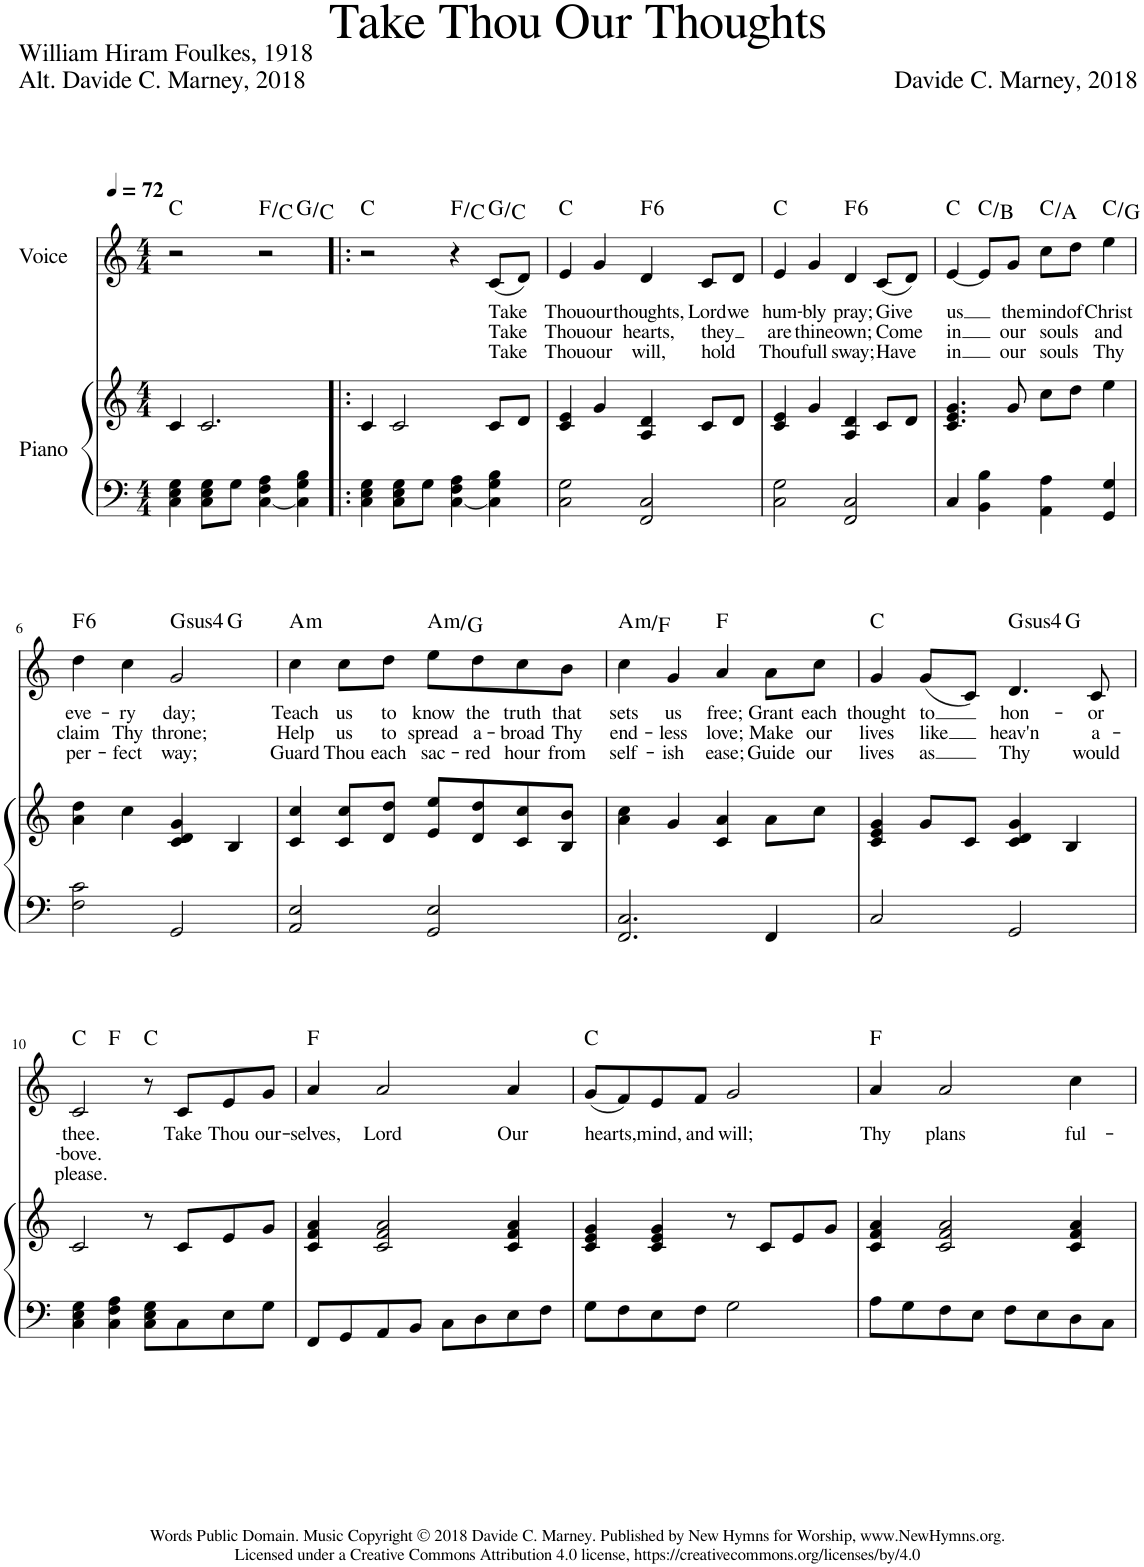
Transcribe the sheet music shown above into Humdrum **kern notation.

**kern	**kern	**kern	**text	**text	**text	**harte
*part2	*part2	*part1	*part1	*part1	*part1	*part1
*staff3	*staff2	*staff1	*staff1	*staff1	*staff1	*
*I"Piano	*	*I"Voice	*	*	*	*
*I'Pno	*	*	*	*	*	*
*clefF4	*clefG2	*clefG2	*	*	*	*
*k[]	*k[]	*k[]	*	*	*	*
*M4/4	*M4/4	*M4/4	*	*	*	*
*MM72	*MM72	*MM72	*	*	*	*
=1	=1	=1	=1	=1	=1	=1
*	*	*^	*	*	*	*
4C\ 4E\ 4G\	4c/	2r	2.ryy	.	.	.	C:maj
8C\ 8E\ 8G\L	2.c/	.	.	.	.	.	.
8G\J	.	.	.	.	.	.	.
[4C\ 4F\ 4A\	.	2r	.	.	.	.	F:maj/5
4C\] 4G\ 4B\	.	.	4ryy	.	.	.	G:maj/4
*	*	*v	*v	*	*	*	*
=2!|:	=2!|:	=2!|:	=2!|:	=2!|:	=2!|:	=2!|:
4C\ 4E\ 4G\	4c/	2r	.	.	.	C:maj
8C\ 8E\ 8G\L	2c/	.	.	.	.	.
8G\J	.	.	.	.	.	.
[4C\ 4F\ 4A\	.	4r	.	.	.	F:maj/5
!	!	!	!LO:LY:b	!LO:LY:b	!LO:LY:b	!
4C\] 4G\ 4B\	8c/L	(8c/L	Take	Take	Take	G:maj/4
.	8d/J	8d/J)	.	.	.	.
=3	=3	=3	=3	=3	=3	=3
!	!	!	!LO:LY:b	!LO:LY:b	!LO:LY:b	!
2C\ 2G\	4c/ 4e/	4e/	Thou	Thou	Thou	C:maj
!	!	!	!LO:LY:b	!LO:LY:b	!LO:LY:b	!
.	4g/	4g/	our	our	our	.
!	!	!	!LO:LY:b	!LO:LY:b	!LO:LY:b	!LO:H:kt=6
2FF/ 2C/	4A/ 4d/	4d/	thoughts,	hearts,	will,	F:maj6
!	!	!	!LO:LY:b	!LO:LY:b	!LO:LY:b	!
.	8c/L	8c/L	Lord	they	hold	.
!	!	!	!LO:LY:b	!	!	!
.	8d/J	8d/J	we	.	.	.
=4	=4	=4	=4	=4	=4	=4
!	!	!	!LO:LY:b	!LO:LY:b	!LO:LY:b	!
2C\ 2G\	4c/ 4e/	4e/	hum-	are	Thou	C:maj
!	!	!	!LO:LY:b	!LO:LY:b	!LO:LY:b	!
.	4g/	4g/	-bly	thine	full	.
!	!	!	!LO:LY:b	!LO:LY:b	!LO:LY:b	!LO:H:kt=6
2FF/ 2C/	4A/ 4d/	4d/	pray;	own;	sway;	F:maj6
!	!	!	!LO:LY:b	!LO:LY:b	!LO:LY:b	!
.	8c/L	(8c/L	Give	Come	Have	.
.	8d/J	8d/J)	.	.	.	.
=5	=5	=5	=5	=5	=5	=5
!	!	!	!LO:LY:b	!LO:LY:b	!LO:LY:b	!
4C/	4.c/ 4.e/ 4.g/	[4e/	us	in	in	C:maj
4BB\ 4B\	.	8e/L]	.	.	.	C:maj/7
!	!	!	!LO:LY:b	!LO:LY:b	!LO:LY:b	!
.	8g/	8g/J	the	our	our	.
!	!	!	!LO:LY:b	!LO:LY:b	!LO:LY:b	!
4AA\ 4A\	8cc\L	8cc\L	mind	souls	souls	C:maj/6
!	!	!	!LO:LY:b	!	!	!
.	8dd\J	8dd\J	of	.	.	.
!	!	!	!LO:LY:b	!LO:LY:b	!LO:LY:b	!
4GG/ 4G/	4ee\	4ee\	Christ	and	Thy	C:maj/5
!!LO:LB:g=z
=6	=6	=6	=6	=6	=6	=6
!	!	!	!LO:LY:b	!LO:LY:b	!LO:LY:b	!LO:H:kt=6
*	*	*^	*	*	*	*
2F\ 2c\	4a\ 4dd\	4dd\	2.ryy	eve-	claim	per-	F:maj6
!	!	!	!	!LO:LY:b	!LO:LY:b	!LO:LY:b	!
.	4cc\	4cc\	.	-ry	Thy	-fect	.
!	!	!	!	!LO:LY:b	!LO:LY:b	!LO:LY:b	!LO:H:kt=4
2GG/	4c/ 4d/ 4g/	2g/	.	day;	throne;	way;	G:sus4
.	4B/	.	4ryy	.	.	.	G:maj
=7	=7	=7	=7	=7	=7	=7	=7
!	!	!	!	!LO:LY:b	!LO:LY:b	!LO:LY:b	!LO:H:kt=m
*	*	*v	*v	*	*	*	*
2AA/ 2E/	4c/ 4cc/	4cc\	Teach	Help	Guard	A:min
!	!	!	!LO:LY:b	!LO:LY:b	!LO:LY:b	!
.	8c/ 8cc/L	8cc\L	us	us	Thou	.
!	!	!	!LO:LY:b	!LO:LY:b	!LO:LY:b	!
.	8d/ 8dd/J	8dd\J	to	to	each	.
!	!	!	!LO:LY:b	!LO:LY:b	!LO:LY:b	!LO:H:kt=m
2GG/ 2E/	8e/ 8ee/L	8ee\L	know	spread	sac-	A:min/b7
!	!	!	!LO:LY:b	!LO:LY:b	!LO:LY:b	!
.	8d/ 8dd/	8dd\	the	a-	-red	.
!	!	!	!LO:LY:b	!LO:LY:b	!LO:LY:b	!
.	8c/ 8cc/	8cc\	truth	-broad	hour	.
!	!	!	!LO:LY:b	!LO:LY:b	!LO:LY:b	!
.	8B/ 8b/J	8b\J	that	Thy	from	.
=8	=8	=8	=8	=8	=8	=8
!	!	!	!LO:LY:b	!LO:LY:b	!LO:LY:b	!LO:H:kt=m
2.FF/ 2.C/	4a\ 4cc\	4cc\	sets	end-	self-	A:min/b6
!	!	!	!LO:LY:b	!LO:LY:b	!LO:LY:b	!
.	4g/	4g/	us	-less	-ish	.
!	!	!	!LO:LY:b	!LO:LY:b	!LO:LY:b	!
.	4c/ 4a/	4a/	free;	love;	ease;	F:maj
!	!	!	!LO:LY:b	!LO:LY:b	!LO:LY:b	!
4FF/	8a\L	8a\L	Grant	Make	Guide	.
!	!	!	!LO:LY:b	!LO:LY:b	!LO:LY:b	!
.	8cc\J	8cc\J	each	our	our	.
=9	=9	=9	=9	=9	=9	=9
!	!	!	!LO:LY:b	!LO:LY:b	!LO:LY:b	!
*	*	*^	*	*	*	*
2C/	4c/ 4e/ 4g/	4g/	2.ryy	thought	lives	lives	C:maj
!	!	!	!	!LO:LY:b	!LO:LY:b	!LO:LY:b	!
.	8g/L	(8g/L	.	to	like	as	.
.	8c/J	8c/J)	.	.	.	.	.
!	!	!	!	!LO:LY:b	!LO:LY:b	!LO:LY:b	!LO:H:kt=4
2GG/	4c/ 4d/ 4g/	4.d/	.	hon-	heav'n	Thy	G:sus4
.	4B/	.	4ryy	.	.	.	G:maj
!	!	!	!	!LO:LY:b	!LO:LY:b	!LO:LY:b	!
.	.	8c/	.	-or	a-	would	.
!!LO:LB:g=z	!!
=10	=10	=10	=10	=10	=10	=10	=10
!	!	!	!	!LO:LY:b	!LO:LY:b	!LO:LY:b	!
4C\ 4E\ 4G\	2c/	2c/	4ryy	thee.	-bove.	please.	C:maj
4C\ 4F\ 4A\	.	.	2.ryy	.	.	.	F:maj
8C\ 8E\ 8G\L	8r	8r	.	.	.	.	C:maj
!	!	!	!	!LO:LY:b	!	!	!
8C\	8c/L	8c/L	.	Take	.	.	.
!	!	!	!	!LO:LY:b	!	!	!
8E\	8e/	8e/	.	Thou	.	.	.
!	!	!	!	!LO:LY:b	!	!	!
8G\J	8g/J	8g/J	.	our-	.	.	.
=11	=11	=11	=11	=11	=11	=11	=11
!	!	!	!	!LO:LY:b	!	!	!
*	*	*v	*v	*	*	*	*
8FF/L	4c/ 4f/ 4a/	4a/	-selves,	.	.	F:maj
8GG/	.	.	.	.	.	.
!	!	!	!LO:LY:b	!	!	!
8AA/	2c/ 2f/ 2a/	2a/	Lord	.	.	.
8BB/J	.	.	.	.	.	.
8C\L	.	.	.	.	.	.
8D\	.	.	.	.	.	.
!	!	!	!LO:LY:b	!	!	!
8E\	4c/ 4f/ 4a/	4a/	Our	.	.	.
8F\J	.	.	.	.	.	.
=12	=12	=12	=12	=12	=12	=12
!	!	!	!LO:LY:b	!	!	!
8G\L	4c/ 4e/ 4g/	(8g/L	hearts,	.	.	C:maj
8F\	.	8f/)	.	.	.	.
!	!	!	!LO:LY:b	!	!	!
8E\	4c/ 4e/ 4g/	8e/	mind,	.	.	.
!	!	!	!LO:LY:b	!	!	!
8F\J	.	8f/J	and	.	.	.
!	!	!	!LO:LY:b	!	!	!
2G\	8r	2g/	will;	.	.	.
.	8c/L	.	.	.	.	.
.	8e/	.	.	.	.	.
.	8g/J	.	.	.	.	.
=13	=13	=13	=13	=13	=13	=13
!	!	!	!LO:LY:b	!	!	!
8A\L	4c/ 4f/ 4a/	4a/	Thy	.	.	F:maj
8G\	.	.	.	.	.	.
!	!	!	!LO:LY:b	!	!	!
8F\	2c/ 2f/ 2a/	2a/	plans	.	.	.
8E\J	.	.	.	.	.	.
8F\L	.	.	.	.	.	.
8E\	.	.	.	.	.	.
!	!	!	!LO:LY:b	!	!	!
8D\	4c/ 4f/ 4a/	4cc\	ful-	.	.	.
8C\J	.	.	.	.	.	.
=	=	=	=	=	=	=
*-	*-	*-	*-	*-	*-	*-
